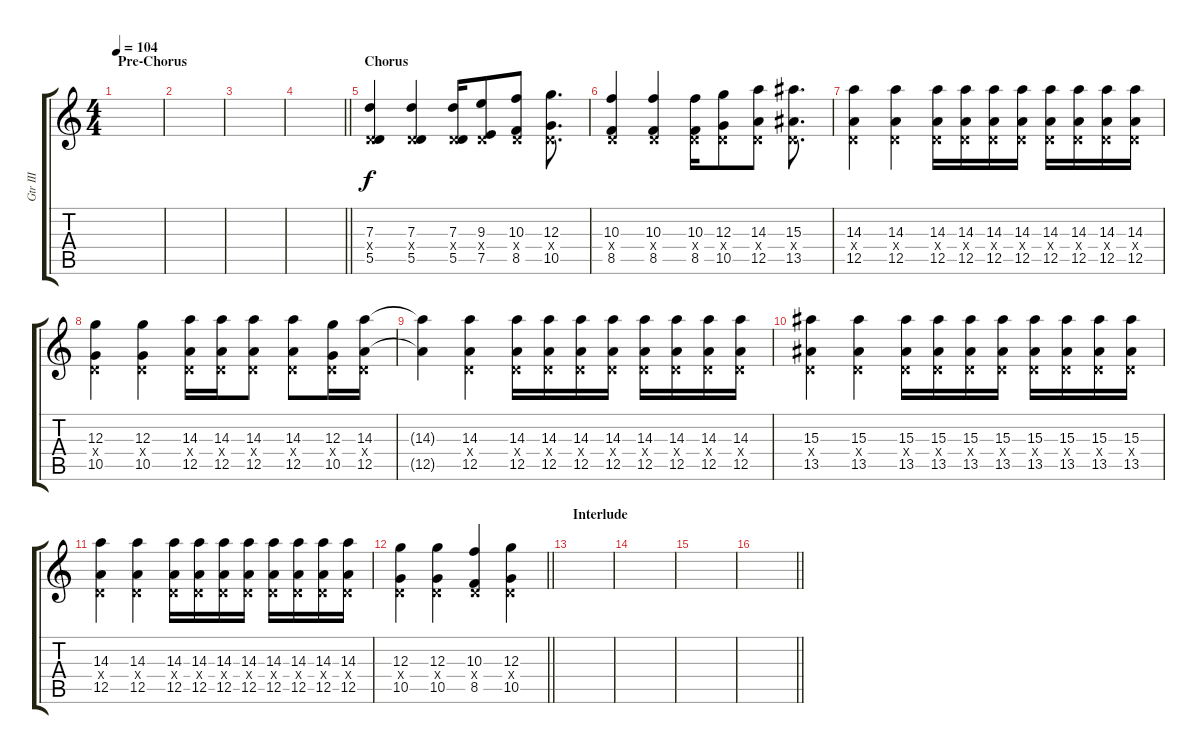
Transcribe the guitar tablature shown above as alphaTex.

\track ("Gtr III" "Gtr III") {instrument distortionguitar}
\staff {score tabs}
\tuning (E4 B3 G3 D3 A2 D2) {hide}
\ts (4 4)
\section ("" "Pre-Chorus")
\tempo 104
\clef g2
\ks c
|
|
|
\barLineRight lightlight
|
\section ("" "Chorus")
(7.3 0.4{x} 5.5).4 (7.3 0.4{x} 5.5).4 (7.3 0.4{x} 5.5).16 (9.3 0.4{x} 7.5).8 (10.3 0.4{x} 8.5).8 (12.3 0.4{x} 10.5).8{d} |
(10.3 0.4{x} 8.5).4 (10.3 0.4{x} 8.5).4 (10.3 0.4{x} 8.5).16 (12.3 0.4{x} 10.5).8 (14.3 0.4{x} 12.5).8 (15.3 0.4{x} 13.5).8{d} |
(14.3 0.4{x} 12.5).4 (14.3 0.4{x} 12.5).4 (14.3 0.4{x} 12.5).16 (14.3 0.4{x} 12.5).16 (14.3 0.4{x} 12.5).16 (14.3 0.4{x} 12.5).16 (14.3 0.4{x} 12.5).16 (14.3 0.4{x} 12.5).16 (14.3 0.4{x} 12.5).16 (14.3 0.4{x} 12.5).16 |
(12.3 0.4{x} 10.5).4 (12.3 0.4{x} 10.5).4 (14.3 0.4{x} 12.5).16 (14.3 0.4{x} 12.5).16 (14.3 0.4{x} 12.5).8 (14.3 0.4{x} 12.5).8 (12.3 0.4{x} 10.5).16 (14.3 0.4{x} 12.5).16 |
(14.3{t} 12.5{t}).4 (14.3 0.4{x} 12.5).4 (14.3 0.4{x} 12.5).16 (14.3 0.4{x} 12.5).16 (14.3 0.4{x} 12.5).16 (14.3 0.4{x} 12.5).16 (14.3 0.4{x} 12.5).16 (14.3 0.4{x} 12.5).16 (14.3 0.4{x} 12.5).16 (14.3 0.4{x} 12.5).16 |
(15.3 0.4{x} 13.5).4 (15.3 0.4{x} 13.5).4 (15.3 0.4{x} 13.5).16 (15.3 0.4{x} 13.5).16 (15.3 0.4{x} 13.5).16 (15.3 0.4{x} 13.5).16 (15.3 0.4{x} 13.5).16 (15.3 0.4{x} 13.5).16 (15.3 0.4{x} 13.5).16 (15.3 0.4{x} 13.5).16 |
(14.3 0.4{x} 12.5).4 (14.3 0.4{x} 12.5).4 (14.3 0.4{x} 12.5).16 (14.3 0.4{x} 12.5).16 (14.3 0.4{x} 12.5).16 (14.3 0.4{x} 12.5).16 (14.3 0.4{x} 12.5).16 (14.3 0.4{x} 12.5).16 (14.3 0.4{x} 12.5).16 (14.3 0.4{x} 12.5).16 |
\barLineRight lightlight
(12.3 0.4{x} 10.5).4 (12.3 0.4{x} 10.5).4 (10.3 0.4{x} 8.5).4 (12.3 0.4{x} 10.5).4 |
\section ("" "Interlude")
|
|
|
\barLineRight lightlight
